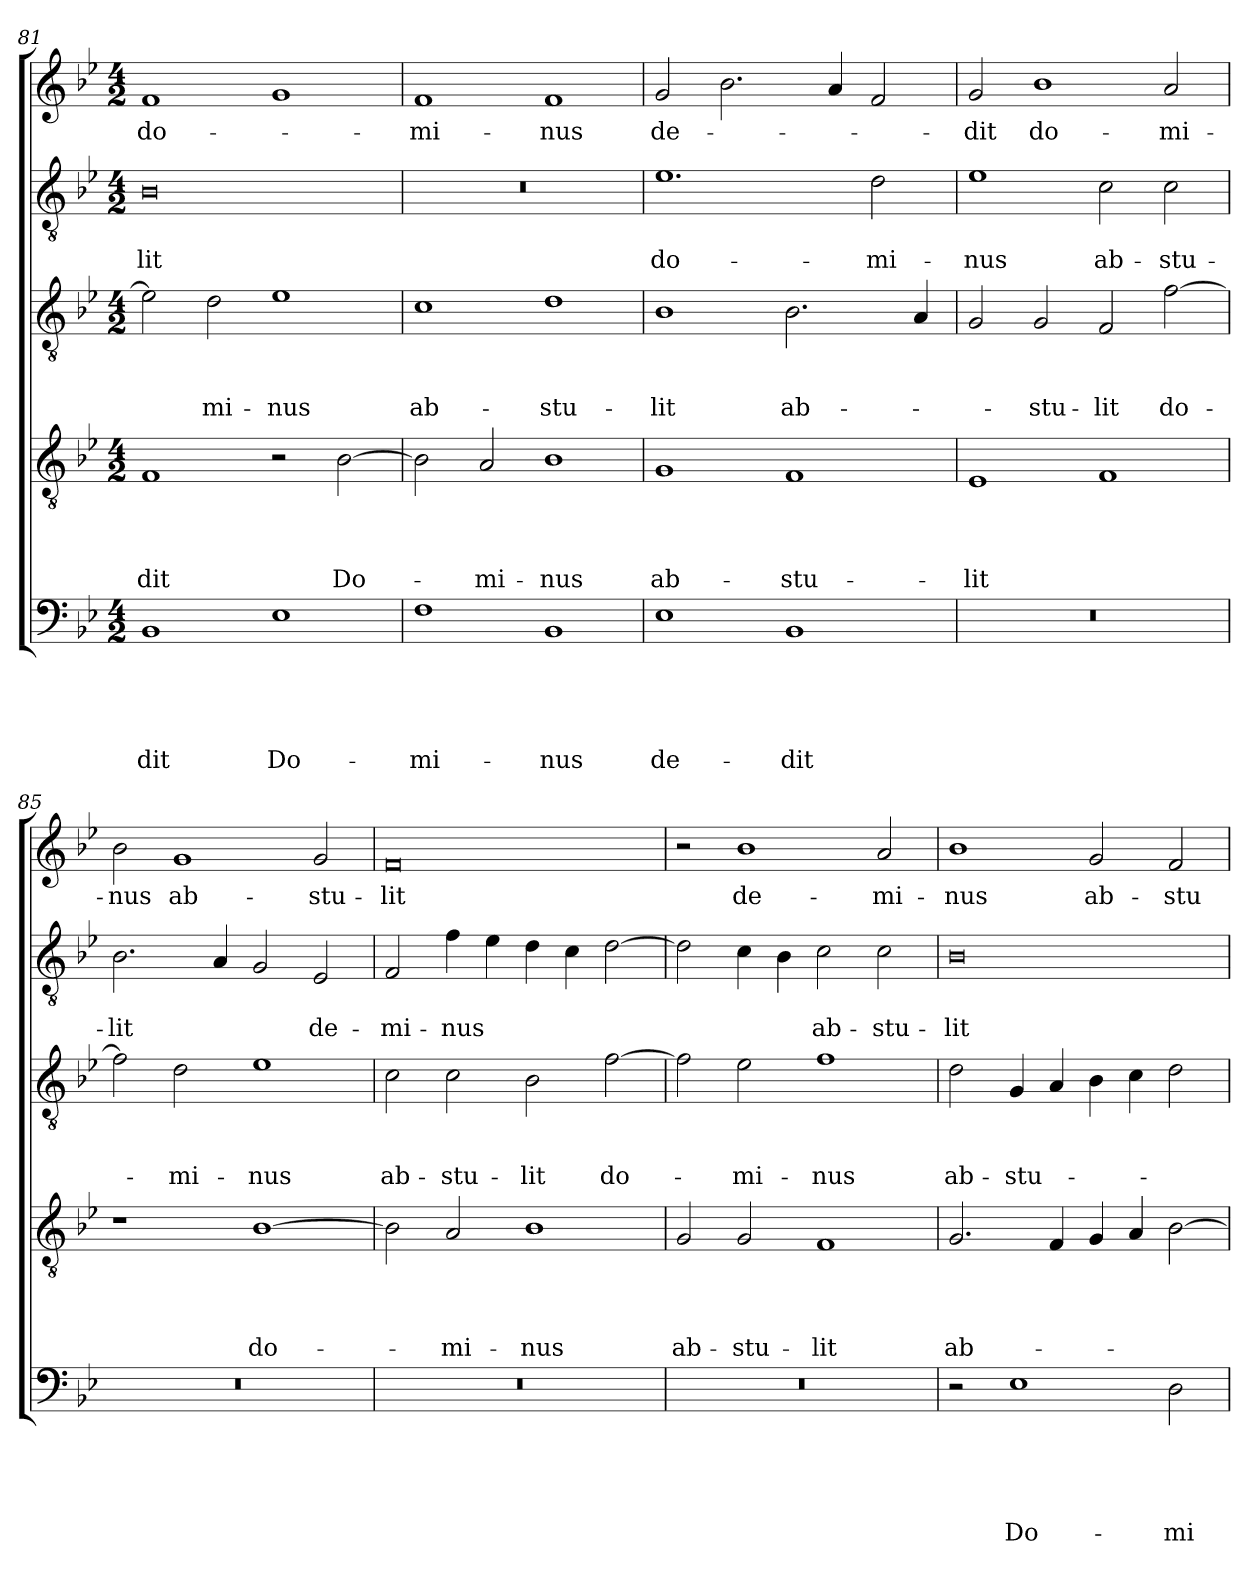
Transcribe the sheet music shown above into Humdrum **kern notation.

**kern	**text	**text	**text	**text	**text	**kern	**text	**text	**text	**text	**kern	**text	**text	**text	**kern	**text	**text	**kern	**text
*part5	*part5	*part5	*part5	*part5	*part5	*part4	*part4	*part4	*part4	*part4	*part3	*part3	*part3	*part3	*part2	*part2	*part2	*part1	*part1
*staff5	*staff5	*staff5	*staff5	*staff5	*staff5	*staff4	*staff4	*staff4	*staff4	*staff4	*staff3	*staff3	*staff3	*staff3	*staff2	*staff2	*staff2	*staff1	*staff1
*clefF4	*	*	*	*	*	*clefGv2	*	*	*	*	*clefGv2	*	*	*	*clefGv2	*	*	*clefG2	*
*k[b-e-]	*	*	*	*	*	*k[b-e-]	*	*	*	*	*k[b-e-]	*	*	*	*k[b-e-]	*	*	*k[b-e-]	*
*g:	*	*	*	*	*	*g:	*	*	*	*	*g:	*	*	*	*g:	*	*	*g:	*
*M4/2	*	*	*	*	*	*M4/2	*	*	*	*	*M4/2	*	*	*	*M4/2	*	*	*M4/2	*
=81	=81	=81	=81	=81	=81	=81	=81	=81	=81	=81	=81	=81	=81	=81	=81	=81	=81	=81	=81
!	!	!	!	!	!LO:LY:b	!	!	!	!	!LO:LY:b	!	!	!	!	!	!	!LO:LY:b	!	!LO:LY:b
1BB-	.	.	.	.	-dit	1F	.	.	.	-dit	2e-\]	.	.	.	0B-	.	-lit	1f	do-
!	!	!	!	!	!	!	!	!	!	!	!	!	!	!LO:LY:b	!	!	!	!	!
.	.	.	.	.	.	.	.	.	.	.	2d\	.	.	-mi-	.	.	.	.	.
!	!	!	!	!	!LO:LY:b	!	!	!	!	!	!	!	!	!LO:LY:b	!	!	!	!	!
1E-	.	.	.	.	Do-	2r	.	.	.	.	1e-	.	.	-nus	.	.	.	1g	.
!	!	!	!	!	!	!	!	!	!	!LO:LY:b	!	!	!	!	!	!	!	!	!
.	.	.	.	.	.	[2B-\	.	.	.	Do-	.	.	.	.	.	.	.	.	.
=82	=82	=82	=82	=82	=82	=82	=82	=82	=82	=82	=82	=82	=82	=82	=82	=82	=82	=82	=82
!	!	!	!	!	!LO:LY:b	!	!	!	!	!	!	!	!	!LO:LY:b	!	!	!	!	!LO:LY:b
1F	.	.	.	.	-mi-	2B-\]	.	.	.	.	1c	.	.	ab-	0r	.	.	1f	-mi-
!	!	!	!	!	!	!	!	!	!	!LO:LY:b	!	!	!	!	!	!	!	!	!
.	.	.	.	.	.	2A/	.	.	.	-mi-	.	.	.	.	.	.	.	.	.
!	!	!	!	!	!LO:LY:b	!	!	!	!	!LO:LY:b	!	!	!	!LO:LY:b	!	!	!	!	!LO:LY:b
1BB-	.	.	.	.	-nus	1B-	.	.	.	-nus	1d	.	.	-stu-	.	.	.	1f	-nus
=83	=83	=83	=83	=83	=83	=83	=83	=83	=83	=83	=83	=83	=83	=83	=83	=83	=83	=83	=83
!	!	!	!	!	!LO:LY:b	!	!	!	!	!LO:LY:b	!	!	!	!LO:LY:b	!	!	!LO:LY:b	!	!LO:LY:b
1E-	.	.	.	.	de-	1G	.	.	.	ab-	1B-	.	.	-lit	1.e-	.	do-	2g/	de-
.	.	.	.	.	.	.	.	.	.	.	.	.	.	.	.	.	.	2.b-\	.
!	!	!	!	!	!LO:LY:b	!	!	!	!	!LO:LY:b	!	!	!	!LO:LY:b	!	!	!	!	!
1BB-	.	.	.	.	-dit	1F	.	.	.	-stu-	2.B-\	.	.	ab-	.	.	.	.	.
.	.	.	.	.	.	.	.	.	.	.	.	.	.	.	.	.	.	4a/	.
!	!	!	!	!	!	!	!	!	!	!	!	!	!	!	!	!	!LO:LY:b	!	!
.	.	.	.	.	.	.	.	.	.	.	.	.	.	.	2d\	.	-mi-	2f/	.
.	.	.	.	.	.	.	.	.	.	.	4A/	.	.	.	.	.	.	.	.
=84	=84	=84	=84	=84	=84	=84	=84	=84	=84	=84	=84	=84	=84	=84	=84	=84	=84	=84	=84
!	!	!	!	!	!	!	!	!	!	!LO:LY:b	!	!	!	!	!	!	!LO:LY:b	!	!LO:LY:b
0r	.	.	.	.	.	1E-	.	.	.	-lit	2G/	.	.	.	1e-	.	-nus	2g/	-dit
!	!	!	!	!	!	!	!	!	!	!	!	!	!	!LO:LY:b	!	!	!	!	!LO:LY:b
.	.	.	.	.	.	.	.	.	.	.	2G/	.	.	-stu-	.	.	.	1b-	do-
!	!	!	!	!	!	!	!	!	!	!	!	!	!	!LO:LY:b	!	!	!LO:LY:b	!	!
.	.	.	.	.	.	1F	.	.	.	.	2F/	.	.	-lit	2c\	.	ab-	.	.
!	!	!	!	!	!	!	!	!	!	!	!	!	!	!LO:LY:b	!	!	!LO:LY:b	!	!LO:LY:b
.	.	.	.	.	.	.	.	.	.	.	[2f\	.	.	do-	2c\	.	-stu-	2a/	-mi-
!!LO:LB:g=z
=85	=85	=85	=85	=85	=85	=85	=85	=85	=85	=85	=85	=85	=85	=85	=85	=85	=85	=85	=85
!	!	!	!	!	!	!	!	!	!	!	!	!	!	!	!	!	!LO:LY:b	!	!LO:LY:b
0r	.	.	.	.	.	1r	.	.	.	.	2f\]	.	.	.	2.B-\	.	-lit	2b-\	-nus
!	!	!	!	!	!	!	!	!	!	!	!	!	!	!LO:LY:b	!	!	!	!	!LO:LY:b
.	.	.	.	.	.	.	.	.	.	.	2d\	.	.	-mi-	.	.	.	1g	ab-
.	.	.	.	.	.	.	.	.	.	.	.	.	.	.	4A/	.	.	.	.
!	!	!	!	!	!	!	!	!	!	!LO:LY:b	!	!	!	!LO:LY:b	!	!	!	!	!
.	.	.	.	.	.	[1B-	.	.	.	do-	1e-	.	.	-nus	2G/	.	.	.	.
!	!	!	!	!	!	!	!	!	!	!	!	!	!	!	!	!	!LO:LY:b	!	!LO:LY:b
.	.	.	.	.	.	.	.	.	.	.	.	.	.	.	2E-/	.	de-	2g/	-stu-
=86	=86	=86	=86	=86	=86	=86	=86	=86	=86	=86	=86	=86	=86	=86	=86	=86	=86	=86	=86
!	!	!	!	!	!	!	!	!	!	!	!	!	!	!LO:LY:b	!	!	!LO:LY:b	!	!LO:LY:b
0r	.	.	.	.	.	2B-\]	.	.	.	.	2c\	.	.	ab-	2F/	.	-mi-	0f	-lit
!	!	!	!	!	!	!	!	!	!	!LO:LY:b	!	!	!	!LO:LY:b	!	!	!LO:LY:b	!	!
.	.	.	.	.	.	2A/	.	.	.	-mi-	2c\	.	.	-stu-	4f\	.	-nus	.	.
.	.	.	.	.	.	.	.	.	.	.	.	.	.	.	4e-\	.	.	.	.
!	!	!	!	!	!	!	!	!	!	!LO:LY:b	!	!	!	!LO:LY:b	!	!	!	!	!
.	.	.	.	.	.	1B-	.	.	.	-nus	2B-\	.	.	-lit	4d\	.	.	.	.
.	.	.	.	.	.	.	.	.	.	.	.	.	.	.	4c\	.	.	.	.
!	!	!	!	!	!	!	!	!	!	!	!	!	!	!LO:LY:b	!	!	!	!	!
.	.	.	.	.	.	.	.	.	.	.	[2f\	.	.	do-	[2d\	.	.	.	.
=87	=87	=87	=87	=87	=87	=87	=87	=87	=87	=87	=87	=87	=87	=87	=87	=87	=87	=87	=87
!	!	!	!	!	!	!	!	!	!	!LO:LY:b	!	!	!	!	!	!	!	!	!
0r	.	.	.	.	.	2G/	.	.	.	ab-	2f\]	.	.	.	2d\]	.	.	2r	.
!	!	!	!	!	!	!	!	!	!	!LO:LY:b	!	!	!	!LO:LY:b	!	!	!	!	!LO:LY:b
.	.	.	.	.	.	2G/	.	.	.	-stu-	2e-\	.	.	-mi-	4c\	.	.	1b-	de-
.	.	.	.	.	.	.	.	.	.	.	.	.	.	.	4B-\	.	.	.	.
!	!	!	!	!	!	!	!	!	!	!LO:LY:b	!	!	!	!LO:LY:b	!	!	!LO:LY:b	!	!
.	.	.	.	.	.	1F	.	.	.	-lit	1f	.	.	-nus	2c\	.	ab-	.	.
!	!	!	!	!	!	!	!	!	!	!	!	!	!	!	!	!	!LO:LY:b	!	!LO:LY:b
.	.	.	.	.	.	.	.	.	.	.	.	.	.	.	2c\	.	-stu-	2a/	-mi-
=88	=88	=88	=88	=88	=88	=88	=88	=88	=88	=88	=88	=88	=88	=88	=88	=88	=88	=88	=88
!	!	!	!	!	!	!	!	!	!	!LO:LY:b	!	!	!	!LO:LY:b	!	!	!LO:LY:b	!	!LO:LY:b
2r	.	.	.	.	.	2.G/	.	.	.	ab-	2d\	.	.	ab-	0B-	.	-lit	1b-	-nus
!	!	!	!	!	!LO:LY:b	!	!	!	!	!	!	!	!	!LO:LY:b	!	!	!	!	!
1E-	.	.	.	.	Do-	.	.	.	.	.	4G/	.	.	-stu-	.	.	.	.	.
.	.	.	.	.	.	4F/	.	.	.	.	4A/	.	.	.	.	.	.	.	.
!	!	!	!	!	!	!	!	!	!	!	!	!	!	!	!	!	!	!	!LO:LY:b
.	.	.	.	.	.	4G/	.	.	.	.	4B-\	.	.	.	.	.	.	2g/	ab-
.	.	.	.	.	.	4A/	.	.	.	.	4c\	.	.	.	.	.	.	.	.
!	!	!	!	!	!LO:LY:b	!	!	!	!	!	!	!	!	!	!	!	!	!	!LO:LY:b
2D\	.	.	.	.	-mi-	[2B-\	.	.	.	.	2d\	.	.	.	.	.	.	2f/	-stu-
=	=	=	=	=	=	=	=	=	=	=	=	=	=	=	=	=	=	=	=
*-	*-	*-	*-	*-	*-	*-	*-	*-	*-	*-	*-	*-	*-	*-	*-	*-	*-	*-	*-
